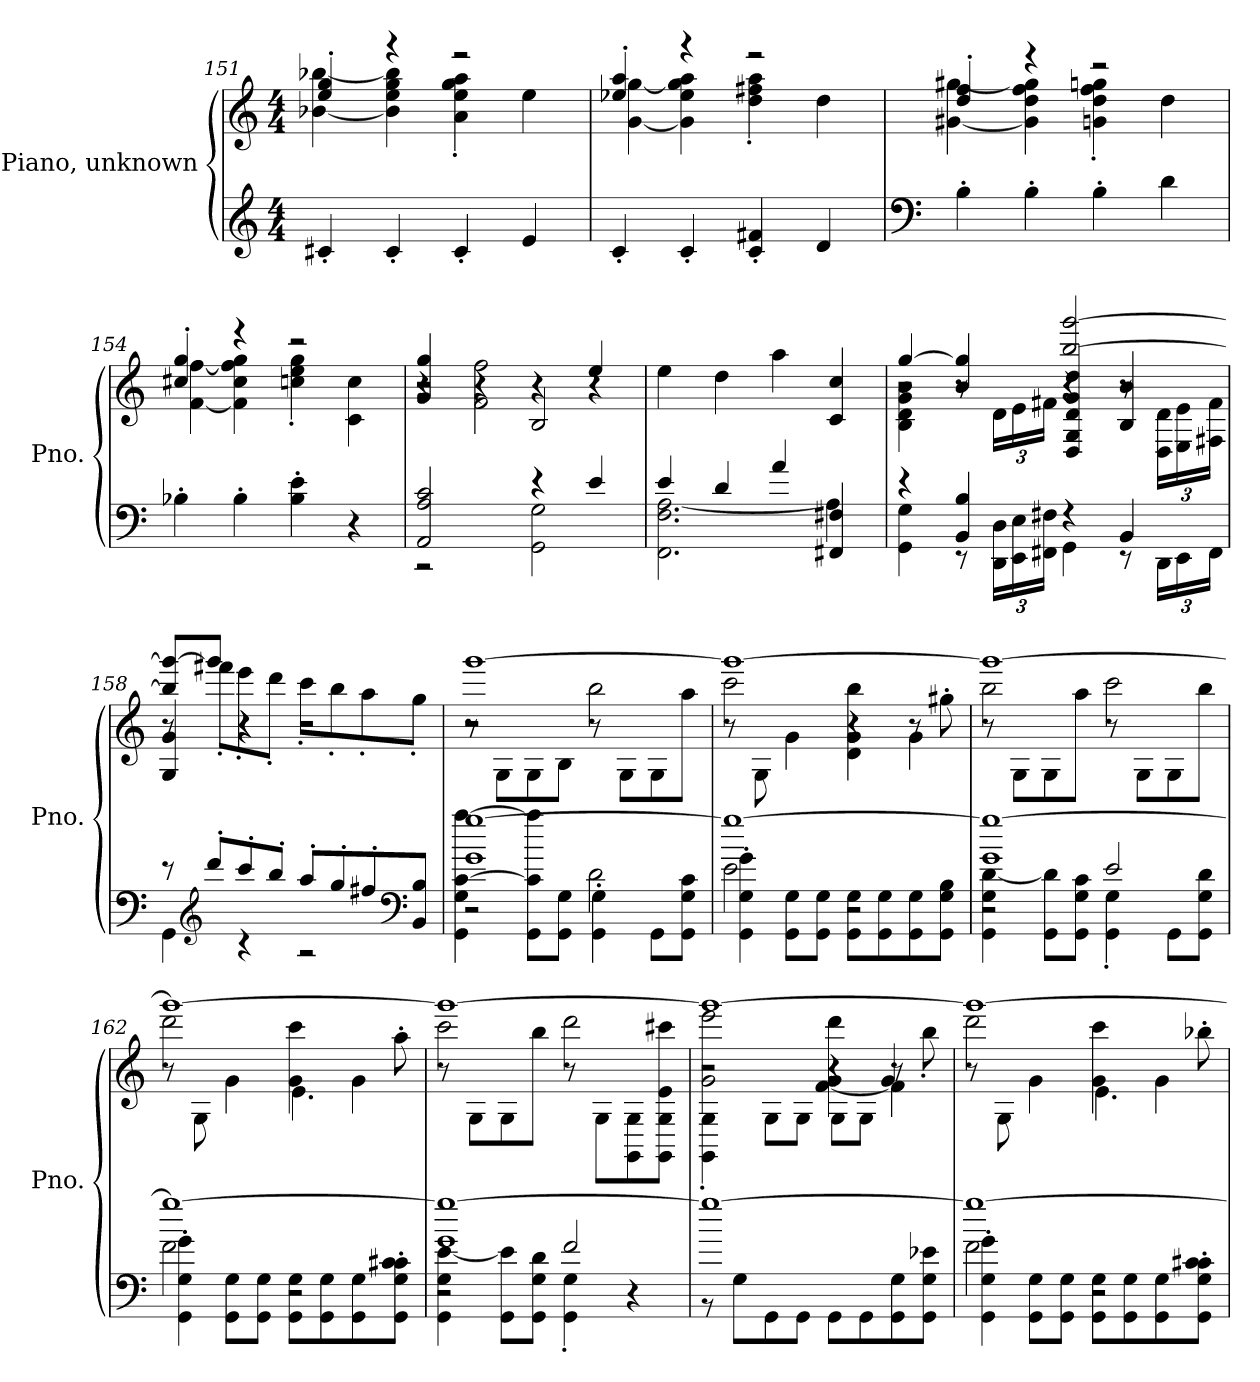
**kern	**kern
*part1	*part1
*staff2	*staff1
*I"Piano, unknown	*
*I'Pno.	*
*clefG2	*clefG2
*k[]	*k[]
*M4/4	*M4/4
=151	=151
*	*^
4c#X'/	4ee/' 4gg/'	[4b-X\ [4bb-X\
4c#'/	4r	4b-\] 4ee\ 4gg\ 4bb-\]
4c#'/	2r	4a\' 4ee\' 4gg\' 4aa\'
4e/	.	4ee\
!!LO:LB:g=z	!!
=152	=152	=152
4c'/	4ee-X/' 4aa/'	[4g\ [4gg\
4c'/	4r	4g\] 4ee-\ 4gg\] 4aa\
4c/' 4f#X/'	2r	4dd\' 4ff#X\' 4aa\'
4d/	.	4dd\
=153	=153	=153
*clefF4	*	*
4B'\	4dd/' 4ff/'	[4g#X\ [4gg#X\
4B'\	4r	4g#\] 4dd\ 4ff\ 4gg#\]
4B'\	2r	4gn\' 4dd\' 4ff\' 4ggn\'
4d\	.	4dd\
=154	=154	=154
4B-X'\	4cc#X/' 4gg/'	[4f\ [4ff\
4B-'\	4r	4f\] 4cc#\ 4ff\] 4gg\
4B-\' 4e\'	2r	4ccn\' 4ee\' 4gg\'
4r	.	4c\ 4cc\
=155	=155	=155
*^	*	*^
2AA/ 2A/ 2c/	2r	4g/ 4gg/	4r	2r
.	.	4r	2f\ 2ff\	.
4r	2GG\ 2G\	4r	.	2B/
4e/	.	4ee/	4r	.
*	*	*v	*v	*v
=156	=156	=156
4e/	2.FF\ 2.F\ [2.A\	4ee\
4d/	.	4dd\
4a/	.	4aa\
4FF#X/ 4F#X/	4A\]	4c/ 4cc/
!!LO:LB:g=z
=157	=157	=157
*	*	*^
*	*	*	*^
4r	4GG\ 4G\	2r	4B\ 4d\ 4g\ 4b\	[4gg/
4BB/ 4B/	8r	.	8r	4b/ 4gg/]
*	*Xbrackettup	*	*Xbrackettup	*
.	24DD\ 24D\LL	.	24d\LL	.
.	24EE\ 24E\	.	24e\	.
.	24FF#X\ 24F#X\JJ	.	24f#X\JJ	.
4r	4GG\	[2bb/ [2ggg/	4r	4D/ 4G/ 4d/ 4g/ 4dd/
4BB/	8r	.	8r	4B/ 4b/
.	24DD\LL	.	24D\ 24d\LL	.
.	24EE\	.	24E\ 24e\	.
.	24FF#\JJ	.	24F#X\ 24f#\JJ	.
=158	=158	=158	=158	=158
8r	4GG\	8bb/] 8ggg/_L	8r	4G/ 4g/
*clefG2	*	*	*	*
8ddd'/L	.	8ggg/J]	8fff#X'\L	.
8ccc'/	4r	4r	8eee'\	4r
8bb'/J	.	.	8ddd'\J	.
8aa'/L	2r	2r	8ccc'\L	2r
8gg'/	.	.	8bb'\	.
8ff#X'/	.	.	8aa'\	.
*clefF4	*	*	*	*
8BB/ 8B/J	.	.	8gg'\J	.
=159	=159	=159	=159	=159
*	*^	*	*	*
1g [1gg	2r	4GG\ 4G\ [4c\ [4aa\	[1ggg	2r	8r
.	.	.	.	.	8G\L
.	.	8GG\ 8c\] 8aa\]L	.	.	8G\
.	.	8GG\ 8G\J	.	.	8B\J
.	2d\	4GG\' 4G\'	.	2bb\	8r
.	.	.	.	.	8G\L
.	.	8GG\L	.	.	8G\
.	.	8GG\ 8G\ 8c\J	.	.	8aa\J
!!LO:LB:g=z	!!	!!
=160	=160	=160	=160	=160	=160
1gg_	2e\	4GG\' 4G\' 4g\'	1ggg_	2ccc\	8r
.	.	.	.	.	8G\
.	.	8GG\ 8G\L	.	.	4g\
.	.	8GG\ 8G\J	.	.	.
.	2r	8GG\ 8G\L	.	4r	4d\ 4g\ 4bb\
.	.	8GG\ 8G\	.	.	.
.	.	8GG\ 8G\	.	4g\	8r
.	.	8GG\ 8G\ 8B\J	.	.	8gg#X'\
=161	=161	=161	=161	=161	=161
*	*	*^	*	*	*
1gg_	1g	2r	4GG\ 4G\ [4d\	1ggg_	2bb\	8r
.	.	.	.	.	.	8G\L
.	.	.	8GG\ 8d\]L	.	.	8G\
.	.	.	8GG\ 8G\ 8c\J	.	.	8aa\J
.	.	2e/	4GG\' 4G\'	.	2ccc\	8r
.	.	.	.	.	.	8G\L
.	.	.	8GG\L	.	.	8G\
.	.	.	8GG\ 8G\ 8d\J	.	.	8bb\J
*	*	*v	*v	*	*	*
=162	=162	=162	=162	=162	=162
1gg_	2f\	4GG\' 4G\' 4g\'	1ggg_	2ddd\	8r
.	.	.	.	.	8G\
.	.	8GG\ 8G\L	.	.	4g\
.	.	8GG\ 8G\J	.	.	.
.	2r	8GG\ 8G\L	.	4g\ 4ccc\	4.e\
.	.	8GG\ 8G\	.	.	.
.	.	8GG\ 8G\	.	4g\	.
.	.	8GG\' 8G\' 8c\' 8c#X\'J	.	.	8aa'\
=163	=163	=163	=163	=163	=163
*	*	*^	*	*	*
1gg_	1g	2r	4GG\ 4G\ [4e\	1ggg_	2ccc\	8r
.	.	.	.	.	.	8G\L
.	.	.	8GG\ 8e\]L	.	.	8G\
.	.	.	8GG\ 8G\ 8d\J	.	.	8bb\J
.	.	2f/	4GG\' 4G\'	.	2ddd\	8r
.	.	.	.	.	.	8G\L
.	.	.	4r	.	.	8GG\ 8G\
.	.	.	.	.	.	8GG\ 8G\ 8e\ 8ccc#X\J
*	*v	*v	*v	*	*	*
!!LO:PB:g=z
=164	=164	=164	=164	=164
*	*	*	*	*^
1gg_	8r	1ggg_	2g\ 2eee\	2r	4GG\' 4G\'
.	8G\L	.	.	.	.
.	8GG\	.	.	.	8G\L
.	8GG\J	.	.	.	8G\J
.	8GG\L	.	[4f\ 4g\ 4ddd\	4r	8G\L
.	8GG\	.	.	.	8G\J
.	8GG\ 8G\	.	4f\]	4g/	8r
.	8GG\ 8G\ 8e-X\J	.	.	.	8bb'\
*	*	*	*	*v	*v
=165	=165	=165	=165	=165
*	*^	*	*	*
1gg_	2f\	4GG\' 4G\' 4g\'	1ggg_	2ddd\	8r
.	.	.	.	.	8G\
.	.	8GG\ 8G\L	.	.	4g\
.	.	8GG\ 8G\J	.	.	.
.	2r	8GG\ 8G\L	.	4g\ 4ccc\	4.e\
.	.	8GG\ 8G\	.	.	.
.	.	8GG\ 8G\	.	4g\	.
.	.	8GG\' 8G\' 8c\' 8c#X\'J	.	.	8bb-X'\
*v	*v	*v	*	*	*
*	*v	*v	*v
=	=
*-	*-
